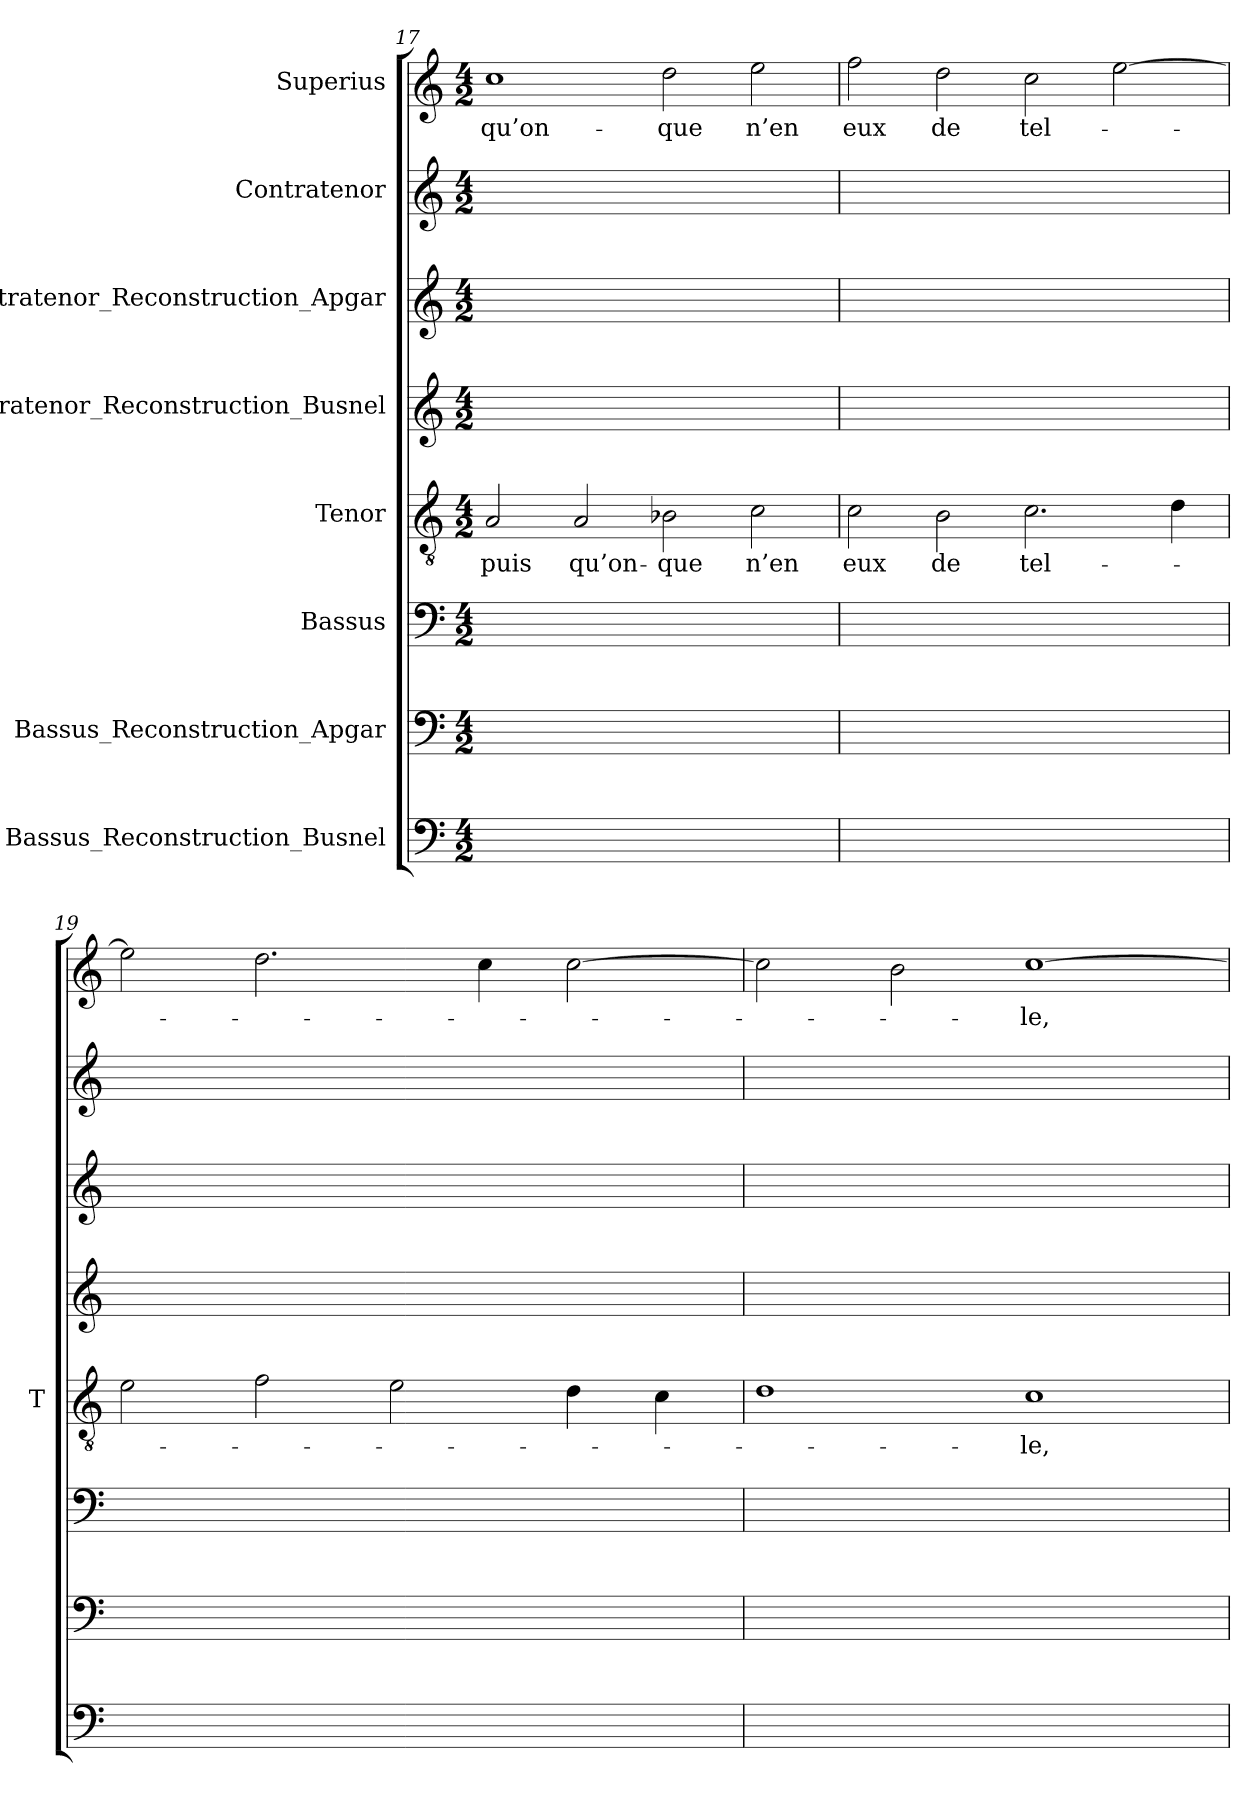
**kern	**kern	**kern	**kern	**text	**kern	**kern	**kern	**kern	**text
*part8	*part7	*part6	*part5	*part5	*part4	*part3	*part2	*part1	*part1
*staff8	*staff7	*staff6	*staff5	*staff5	*staff4	*staff3	*staff2	*staff1	*staff1
*I"Bassus_Reconstruction_Busnel	*I"Bassus_Reconstruction_Apgar	*I"Bassus	*I"Tenor	*	*I"Contratenor_Reconstruction_Busnel	*I"Contratenor_Reconstruction_Apgar	*I"Contratenor	*I"Superius	*
*	*	*	*I'T	*	*	*	*	*	*
*clefF4	*clefF4	*clefF4	*clefGv2	*	*clefG2	*clefG2	*clefG2	*clefG2	*
*k[]	*k[]	*k[]	*k[]	*	*k[]	*k[]	*k[]	*k[]	*
*M4/2	*M4/2	*M4/2	*M4/2	*	*M4/2	*M4/2	*M4/2	*M4/2	*
=17	=17	=17	=17	=17	=17	=17	=17	=17	=17
0ryy	0ryy	0ryy	2A	-puis	0ryy	0ryy	0ryy	1cc	qu’on-
.	.	.	2A	qu’on-	.	.	.	.	.
.	.	.	2B-X	-que	.	.	.	2dd	-que
.	.	.	2c	-n’en	.	.	.	2ee	-n’en
=18	=18	=18	=18	=18	=18	=18	=18	=18	=18
0ryy	0ryy	0ryy	2c	-eux	0ryy	0ryy	0ryy	2ff	-eux
.	.	.	2B	-de	.	.	.	2dd	-de
.	.	.	2.c	tel-	.	.	.	2cc	tel-
.	.	.	.	.	.	.	.	[2ee	.
.	.	.	4d	.	.	.	.	.	.
=19	=19	=19	=19	=19	=19	=19	=19	=19	=19
0ryy	0ryy	0ryy	2e	.	0ryy	0ryy	0ryy	2ee]	.
.	.	.	2f	.	.	.	.	2.dd	.
.	.	.	2e	.	.	.	.	.	.
.	.	.	.	.	.	.	.	4cc	.
.	.	.	4d	.	.	.	.	[2cc	.
.	.	.	4c	.	.	.	.	.	.
=20	=20	=20	=20	=20	=20	=20	=20	=20	=20
0ryy	0ryy	0ryy	1d	.	0ryy	0ryy	0ryy	2cc]	.
.	.	.	.	.	.	.	.	2b	.
.	.	.	1c	-le,	.	.	.	[1cc	-le,
=	=	=	=	=	=	=	=	=	=
*-	*-	*-	*-	*-	*-	*-	*-	*-	*-
